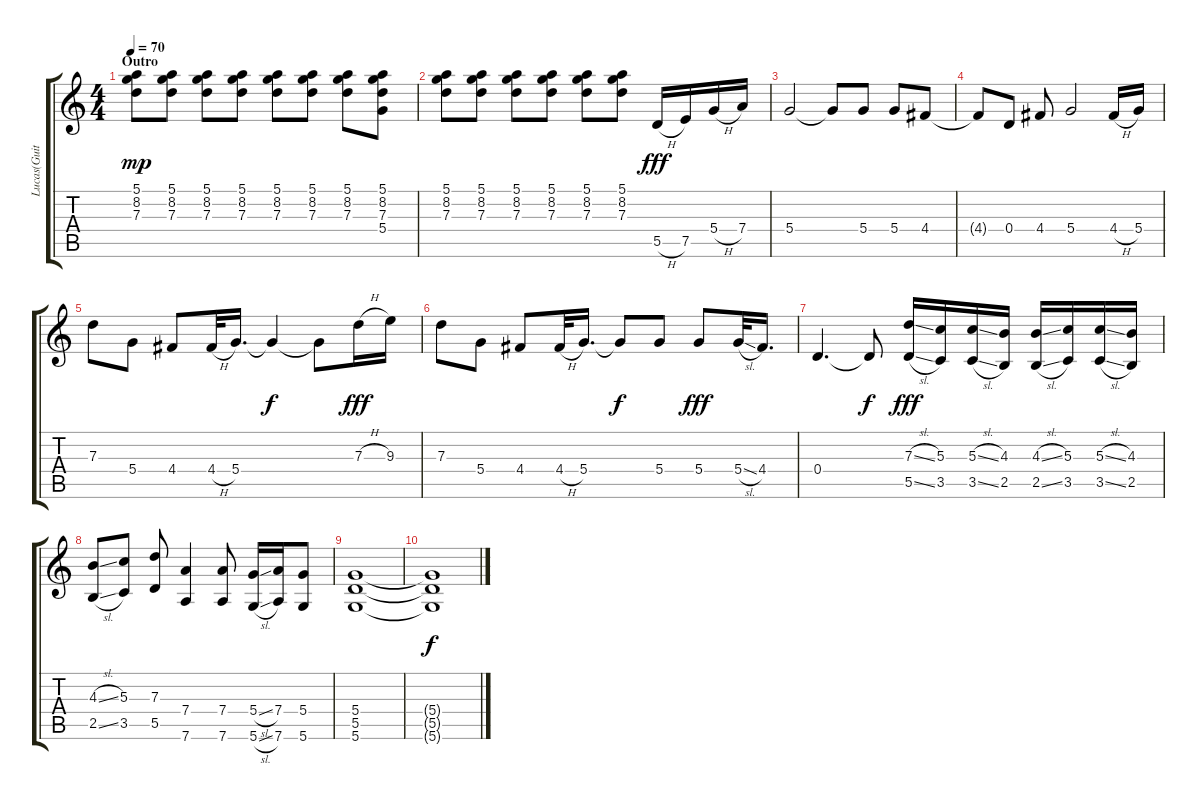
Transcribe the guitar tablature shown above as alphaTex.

\track ("Lucas(Guitarra)" "Lucas(Guit") {instrument acousticguitarsteel}
\staff {score tabs}
\tuning (E4 B3 G3 D3 A2 D2) {hide}
\ts (4 4)
\section ("" "Outro")
\tempo 70
\clef g2
\ks c
(5.1 8.2 7.3).8{dy mp} (5.1 8.2 7.3).8 (5.1 8.2 7.3).8 (5.1 8.2 7.3).8 (5.1 8.2 7.3).8 (5.1 8.2 7.3).8 (5.1 8.2 7.3).8 (5.1 8.2 7.3 5.4{t}).8 |
(5.1 8.2 7.3).8 (5.1 8.2 7.3).8 (5.1 8.2 7.3).8 (5.1 8.2 7.3).8 (5.1 8.2 7.3).8 (5.1 8.2 7.3).8 5.5{h}.16{dy fff} 7.5.16 5.4{h}.16 7.4.16 |
5.4.2 5.4{t}.8 5.4.8 5.4.8 4.4.8 |
4.4{t}.8 0.4.8 4.4.8 5.4.2 4.4{h}.16 5.4.16 |
7.3.8 5.4.8 4.4.8 4.4{h}.32 5.4.16{d} 5.4{t}.4{dy f} 5.4{t}.8 7.3{h}.16{dy fff} 9.3.16 |
7.3.8 5.4.8 4.4.8 4.4{h}.32 5.4.16{d} 5.4{t}.8{dy f} 5.4.8 5.4.8{dy fff} 5.4{sl}.32 4.4.16{d} |
0.4.4{d} 0.4{t}.8{dy f} (7.3{sl} 5.5{sl}).16{dy fff} (5.3 3.5).16 (5.3{sl} 3.5{sl}).16 (4.3 2.5).16 (4.3{sl} 2.5{sl}).16 (5.3 3.5).16 (5.3{sl} 3.5{sl}).16 (4.3 2.5).16 |
(4.3{sl} 2.5{sl}).8 (5.3 3.5).8 (7.3 5.5).8 (7.4 7.6).4 (7.4 7.6).8 (5.4{sl} 5.6{sl}).16 (7.4 7.6).16 (5.4 5.6).8 |
(5.4 5.5 5.6).1{volume 8} |
(5.4{t} 5.5{t} 5.6{t}).1{dy f volume 4}
